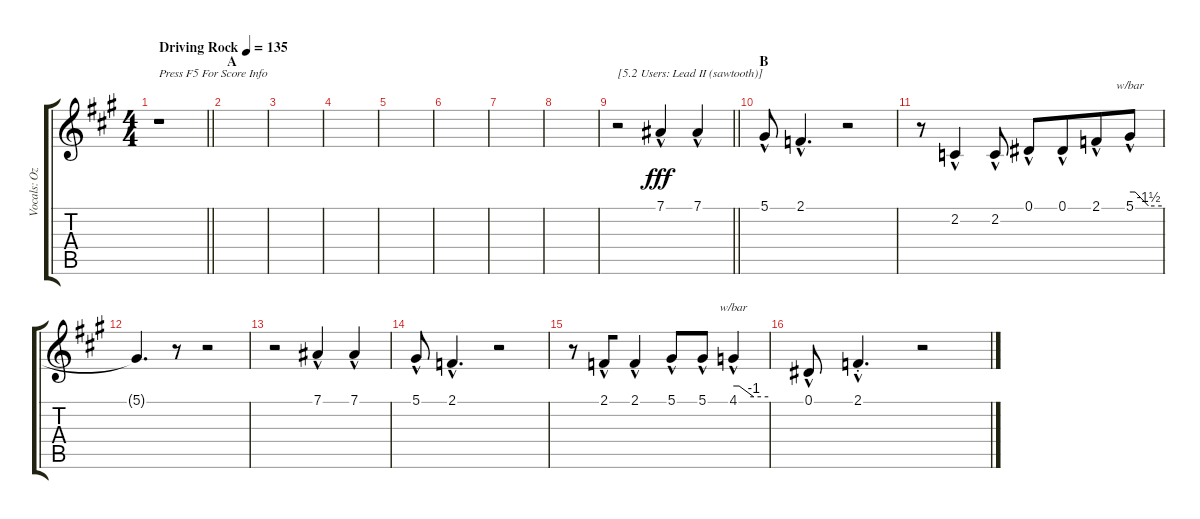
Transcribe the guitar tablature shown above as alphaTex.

\track ("Vocals: Ozzy" "Vocals: Oz") {instrument lead2sawtooth}
\staff {score tabs}
\tuning (Eb4 Bb3 Gb3 Db3 Ab2 Eb2) {hide}
\ts (4 4)
\tempo (135 "Driving Rock")
\clef g2
\barLineRight lightlight
\ks a
r.1{txt "Press F5 For Score Info" dy fff instrument lead2sawtooth} |
\section ("" "A")
|
|
|
|
|
|
|
\barLineRight lightlight
r.2{txt "[5.2 Users: Lead II (sawtooth)]"} 7.1{hac}.4 7.1{hac}.4 |
\section ("" "B")
5.1{hac}.8 2.1{hac}.4{d} r.2 |
r.8 2.2{hac}.4 2.2{hac}.8 0.1{hac}.8 0.1{hac}.8{beam merge} 2.1{hac}.8 5.1{hac}.8{tbe (custom default 0 0 10 0 35 -6 60 -6)} |
5.1{t}.4{d} r.8 r.2 |
r.2 7.1{hac}.4 7.1{hac}.4 |
5.1{hac}.8 2.1{hac}.4{d} r.2 |
r.8 2.1{hac}.8{beam merge} 2.1{hac}.4 5.1{hac}.8 5.1{hac}.8 4.1{hac}.4{tbe (custom default 0 0 10 0 35 -4 60 -4)} |
0.1{hac}.8 2.1{hac st}.4{d} r.2
